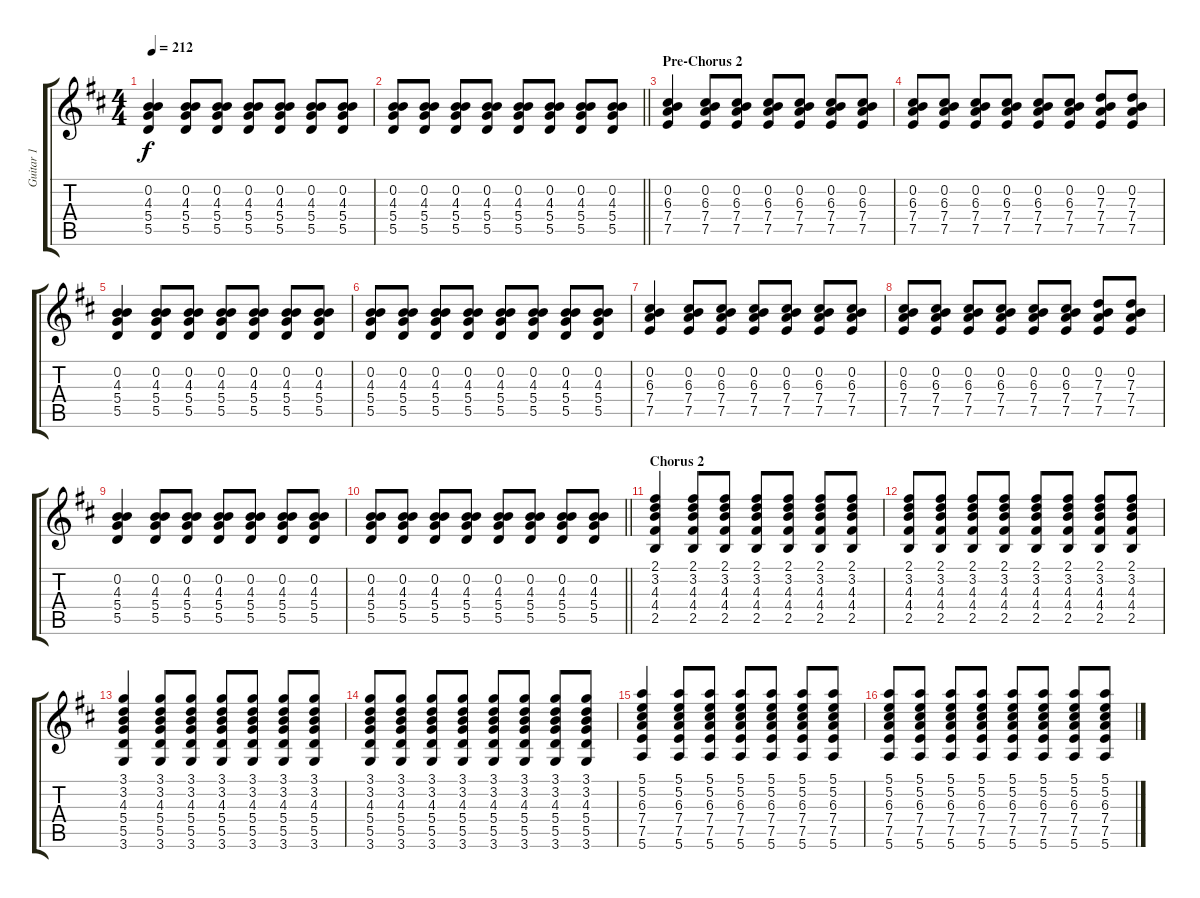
\track ("Guitar 1" "Guitar 1") {instrument electricguitarclean}
\staff {score tabs}
\tuning (E4 B3 G3 D3 A2 E2) {hide}
\ts (4 4)
\tempo 212
\clef g2
\ks d
(0.2 4.3 5.4 5.5).4{dy f} (0.2 4.3 5.4 5.5).8 (0.2 4.3 5.4 5.5).8 (0.2 4.3 5.4 5.5).8 (0.2 4.3 5.4 5.5).8 (0.2 4.3 5.4 5.5).8 (0.2 4.3 5.4 5.5).8 |
\barLineRight lightlight
(0.2 4.3 5.4 5.5).8 (0.2 4.3 5.4 5.5).8 (0.2 4.3 5.4 5.5).8 (0.2 4.3 5.4 5.5).8 (0.2 4.3 5.4 5.5).8 (0.2 4.3 5.4 5.5).8 (0.2 4.3 5.4 5.5).8 (0.2 4.3 5.4 5.5).8 |
\section ("" "Pre-Chorus 2")
(0.2 6.3 7.4 7.5).4 (0.2 6.3 7.4 7.5).8 (0.2 6.3 7.4 7.5).8 (0.2 6.3 7.4 7.5).8 (0.2 6.3 7.4 7.5).8 (0.2 6.3 7.4 7.5).8 (0.2 6.3 7.4 7.5).8 |
(0.2 6.3 7.4 7.5).8 (0.2 6.3 7.4 7.5).8 (0.2 6.3 7.4 7.5).8 (0.2 6.3 7.4 7.5).8 (0.2 6.3 7.4 7.5).8 (0.2 6.3 7.4 7.5).8 (0.2 7.3 7.4 7.5).8 (0.2 7.3 7.4 7.5).8 |
(0.2 4.3 5.4 5.5).4 (0.2 4.3 5.4 5.5).8 (0.2 4.3 5.4 5.5).8 (0.2 4.3 5.4 5.5).8 (0.2 4.3 5.4 5.5).8 (0.2 4.3 5.4 5.5).8 (0.2 4.3 5.4 5.5).8 |
(0.2 4.3 5.4 5.5).8 (0.2 4.3 5.4 5.5).8 (0.2 4.3 5.4 5.5).8 (0.2 4.3 5.4 5.5).8 (0.2 4.3 5.4 5.5).8 (0.2 4.3 5.4 5.5).8 (0.2 4.3 5.4 5.5).8 (0.2 4.3 5.4 5.5).8 |
(0.2 6.3 7.4 7.5).4 (0.2 6.3 7.4 7.5).8 (0.2 6.3 7.4 7.5).8 (0.2 6.3 7.4 7.5).8 (0.2 6.3 7.4 7.5).8 (0.2 6.3 7.4 7.5).8 (0.2 6.3 7.4 7.5).8 |
(0.2 6.3 7.4 7.5).8 (0.2 6.3 7.4 7.5).8 (0.2 6.3 7.4 7.5).8 (0.2 6.3 7.4 7.5).8 (0.2 6.3 7.4 7.5).8 (0.2 6.3 7.4 7.5).8 (0.2 7.3 7.4 7.5).8 (0.2 7.3 7.4 7.5).8 |
(0.2 4.3 5.4 5.5).4 (0.2 4.3 5.4 5.5).8 (0.2 4.3 5.4 5.5).8 (0.2 4.3 5.4 5.5).8 (0.2 4.3 5.4 5.5).8 (0.2 4.3 5.4 5.5).8 (0.2 4.3 5.4 5.5).8 |
\barLineRight lightlight
(0.2 4.3 5.4 5.5).8 (0.2 4.3 5.4 5.5).8 (0.2 4.3 5.4 5.5).8 (0.2 4.3 5.4 5.5).8 (0.2 4.3 5.4 5.5).8 (0.2 4.3 5.4 5.5).8 (0.2 4.3 5.4 5.5).8 (0.2 4.3 5.4 5.5).8 |
\section ("" "Chorus 2")
(2.1 3.2 4.3 4.4 2.5).4 (2.1 3.2 4.3 4.4 2.5).8 (2.1 3.2 4.3 4.4 2.5).8 (2.1 3.2 4.3 4.4 2.5).8 (2.1 3.2 4.3 4.4 2.5).8 (2.1 3.2 4.3 4.4 2.5).8 (2.1 3.2 4.3 4.4 2.5).8 |
(2.1 3.2 4.3 4.4 2.5).8 (2.1 3.2 4.3 4.4 2.5).8 (2.1 3.2 4.3 4.4 2.5).8 (2.1 3.2 4.3 4.4 2.5).8 (2.1 3.2 4.3 4.4 2.5).8 (2.1 3.2 4.3 4.4 2.5).8 (2.1 3.2 4.3 4.4 2.5).8 (2.1 3.2 4.3 4.4 2.5).8 |
(3.1 3.2 4.3 5.4 5.5 3.6).4 (3.1 3.2 4.3 5.4 5.5 3.6).8 (3.1 3.2 4.3 5.4 5.5 3.6).8 (3.1 3.2 4.3 5.4 5.5 3.6).8 (3.1 3.2 4.3 5.4 5.5 3.6).8 (3.1 3.2 4.3 5.4 5.5 3.6).8 (3.1 3.2 4.3 5.4 5.5 3.6).8 |
(3.1 3.2 4.3 5.4 5.5 3.6).8 (3.1 3.2 4.3 5.4 5.5 3.6).8 (3.1 3.2 4.3 5.4 5.5 3.6).8 (3.1 3.2 4.3 5.4 5.5 3.6).8 (3.1 3.2 4.3 5.4 5.5 3.6).8 (3.1 3.2 4.3 5.4 5.5 3.6).8 (3.1 3.2 4.3 5.4 5.5 3.6).8 (3.1 3.2 4.3 5.4 5.5 3.6).8 |
(5.1 5.2 6.3 7.4 7.5 5.6).4 (5.1 5.2 6.3 7.4 7.5 5.6).8 (5.1 5.2 6.3 7.4 7.5 5.6).8 (5.1 5.2 6.3 7.4 7.5 5.6).8 (5.1 5.2 6.3 7.4 7.5 5.6).8 (5.1 5.2 6.3 7.4 7.5 5.6).8 (5.1 5.2 6.3 7.4 7.5 5.6).8 |
(5.1 5.2 6.3 7.4 7.5 5.6).8 (5.1 5.2 6.3 7.4 7.5 5.6).8 (5.1 5.2 6.3 7.4 7.5 5.6).8 (5.1 5.2 6.3 7.4 7.5 5.6).8 (5.1 5.2 6.3 7.4 7.5 5.6).8 (5.1 5.2 6.3 7.4 7.5 5.6).8 (5.1 5.2 6.3 7.4 7.5 5.6).8 (5.1 5.2 6.3 7.4 7.5 5.6).8
